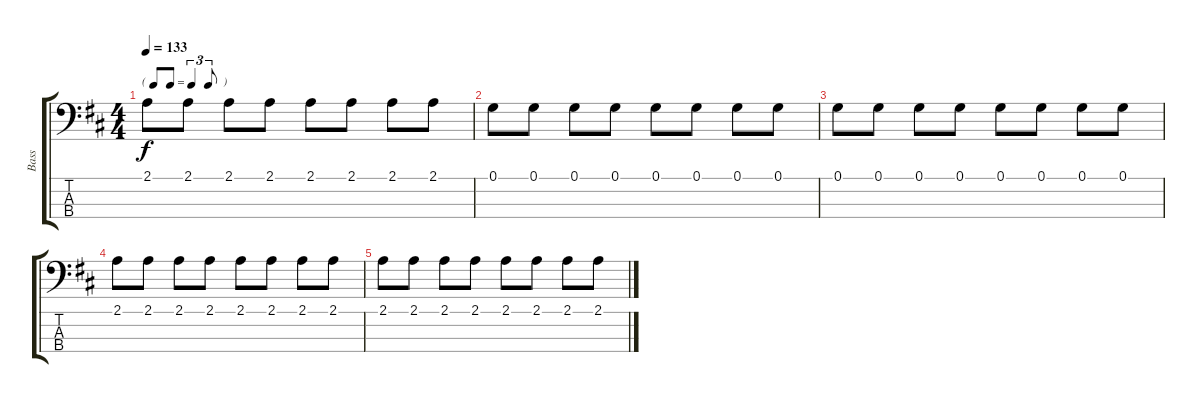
\track ("Bass" "Bass") {instrument electricbassfinger}
\staff {score tabs}
\tuning (G2 D2 A1 E1) {hide}
\ts (4 4)
\tf triplet8th
\tempo 133
\clef f4
\ks d
2.1.8{dy f} 2.1.8 2.1.8 2.1.8 2.1.8 2.1.8 2.1.8 2.1.8 |
0.1.8 0.1.8 0.1.8 0.1.8 0.1.8 0.1.8 0.1.8 0.1.8 |
0.1.8 0.1.8 0.1.8 0.1.8 0.1.8 0.1.8 0.1.8 0.1.8 |
2.1.8{volume 0} 2.1.8 2.1.8 2.1.8 2.1.8 2.1.8 2.1.8 2.1.8 |
2.1.8 2.1.8 2.1.8 2.1.8 2.1.8 2.1.8 2.1.8 2.1.8
